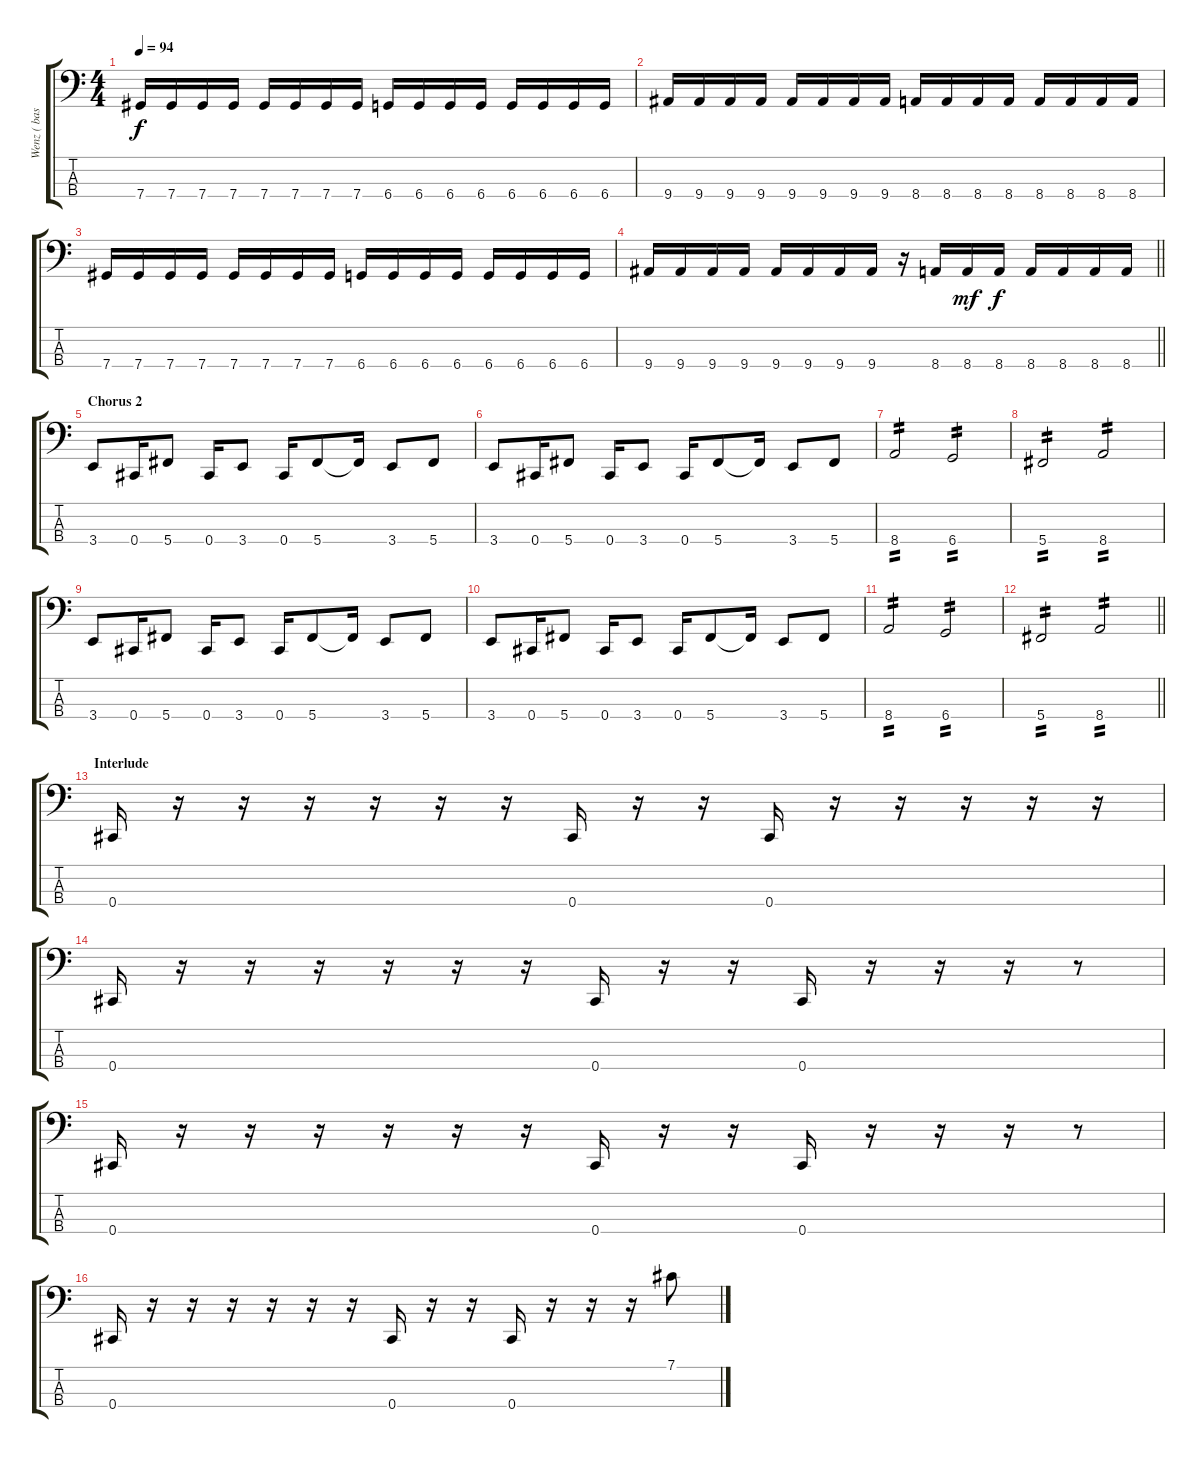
\track ("Wenz ( bass )" "Wenz ( bas") {instrument electricbasspick}
\staff {score tabs}
\tuning (Gb2 Db2 Ab1 Db1) {hide}
\ts (4 4)
\tempo 94
\clef f4
\ks c
7.4.16{dy f} 7.4.16 7.4.16 7.4.16 7.4.16 7.4.16 7.4.16 7.4.16 6.4.16 6.4.16 6.4.16 6.4.16 6.4.16 6.4.16 6.4.16 6.4.16 |
9.4.16 9.4.16 9.4.16 9.4.16 9.4.16 9.4.16 9.4.16 9.4.16 8.4.16 8.4.16 8.4.16 8.4.16 8.4.16 8.4.16 8.4.16 8.4.16 |
7.4.16 7.4.16 7.4.16 7.4.16 7.4.16 7.4.16 7.4.16 7.4.16 6.4.16 6.4.16 6.4.16 6.4.16 6.4.16 6.4.16 6.4.16 6.4.16 |
\barLineRight lightlight
9.4.16 9.4.16 9.4.16 9.4.16 9.4.16 9.4.16 9.4.16 9.4.16 r.16 8.4.16 8.4.16{dy mf} 8.4.16{dy f} 8.4.16 8.4.16 8.4.16 8.4.16 |
\section ("" "Chorus 2")
3.4.8 0.4.16 5.4.8 0.4.16 3.4.8 0.4.16 5.4.8 5.4{t}.16 3.4.8 5.4.8 |
3.4.8 0.4.16 5.4.8 0.4.16 3.4.8 0.4.16 5.4.8 5.4{t}.16 3.4.8 5.4.8 |
8.4.2{tp 2} 6.4.2{tp 2} |
5.4.2{tp 2} 8.4.2{tp 2} |
3.4.8 0.4.16 5.4.8 0.4.16 3.4.8 0.4.16 5.4.8 5.4{t}.16 3.4.8 5.4.8 |
3.4.8 0.4.16 5.4.8 0.4.16 3.4.8 0.4.16 5.4.8 5.4{t}.16 3.4.8 5.4.8 |
8.4.2{tp 2} 6.4.2{tp 2} |
\barLineRight lightlight
5.4.2{tp 2} 8.4.2{tp 2} |
\section ("" "Interlude")
0.4.16 r.16 r.16 r.16 r.16 r.16 r.16 0.4.16 r.16 r.16 0.4.16 r.16 r.16 r.16 r.16 r.16 |
0.4.16 r.16 r.16 r.16 r.16 r.16 r.16 0.4.16 r.16 r.16 0.4.16 r.16 r.16 r.16 r.8 |
0.4.16 r.16 r.16 r.16 r.16 r.16 r.16 0.4.16 r.16 r.16 0.4.16 r.16 r.16 r.16 r.8 |
0.4.16 r.16 r.16 r.16 r.16 r.16 r.16 0.4.16 r.16 r.16 0.4.16 r.16 r.16 r.16 7.1.8
